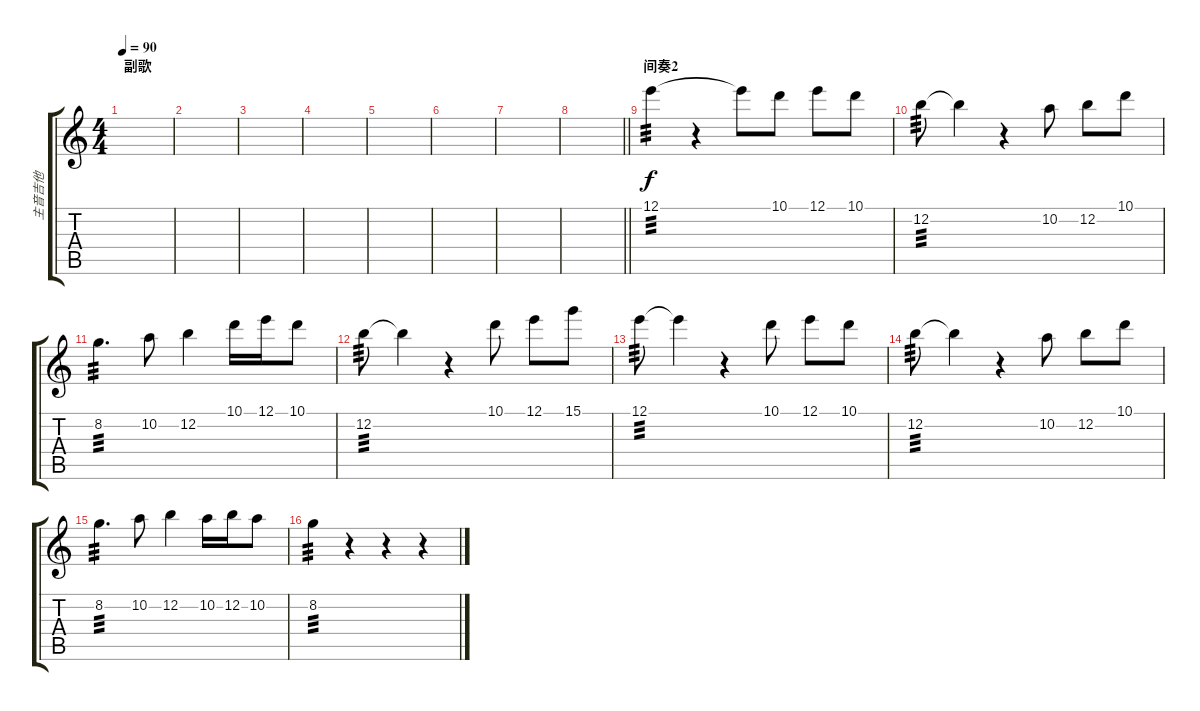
\track ("主音吉他" "主音吉他") {instrument acousticguitarsteel}
\staff {score tabs}
\tuning (E4 B3 G3 D3 A2 E2) {hide}
\ts (4 4)
\section ("" "副歌")
\tempo 90
\clef g2
\ks c
|
|
|
|
|
|
|
\barLineRight lightlight
|
\section ("" "间奏2")
12.1.4{tp 3} r.4 12.1{t}.8 10.1.8 12.1.8 10.1.8 |
12.2.8{tp 3} 12.2{t}.4 r.4 10.2.8 12.2.8 10.1.8 |
8.2.4{d tp 3} 10.2.8 12.2.4 10.1.16 12.1.16 10.1.8 |
12.2.8{tp 3} 12.2{t}.4 r.4 10.1.8 12.1.8 15.1.8 |
12.1.8{tp 3} 12.1{t}.4 r.4 10.1.8 12.1.8 10.1.8 |
12.2.8{tp 3} 12.2{t}.4 r.4 10.2.8 12.2.8 10.1.8 |
8.2.4{d tp 3} 10.2.8 12.2.4 10.2.16 12.2.16 10.2.8 |
8.2.4{tp 3} r.4 r.4 r.4
